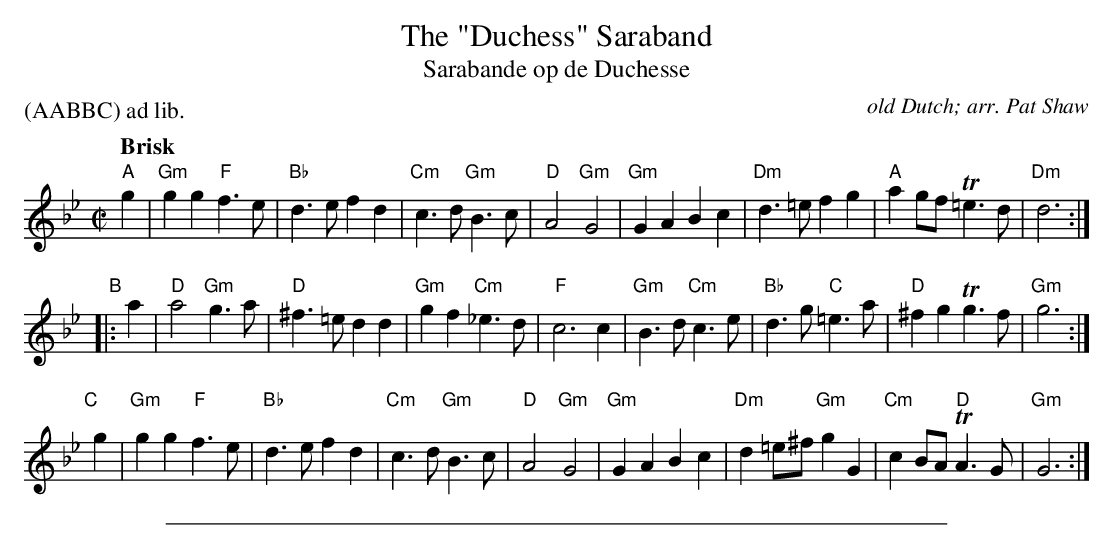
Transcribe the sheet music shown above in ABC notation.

X:1
T: The "Duchess" Saraband
T: Sarabande op de Duchesse
C: old Dutch; arr. Pat Shaw
P: (AABBC) ad lib.
Q: "Brisk"
M: C|
L: 1/4
K: Gm
"A"g |\
"Gm"gg "F"f>e | "Bb"d>e fd | "Cm"c>d "Gm"B>c | "D"A2 "Gm"G2 |\
"Gm"GA Bc | "Dm"d>=e fg | "A"ag/f/ T=e>d | "Dm"d3 :|
"B"|: a |\
"D"a2 "Gm"g>a | "D"^f>=e dd | "Gm"gf "Cm"_e>d | "F"c3 c |\
"Gm"B>d "Cm"c>e | "Bb"d>g "C"=e>a | "D"^fg Tg>f | "Gm"g3 :|
"C"[|]g |\
"Gm"gg "F"f>e | "Bb"d>e fd | "Cm"c>d "Gm"B>c | "D"A2 "Gm"G2 |\
"Gm"GA Bc | "Dm"d=e/^f/ "Gm"gG | "Cm"cB/A/ "D"TA>G | "Gm"G3 :|
